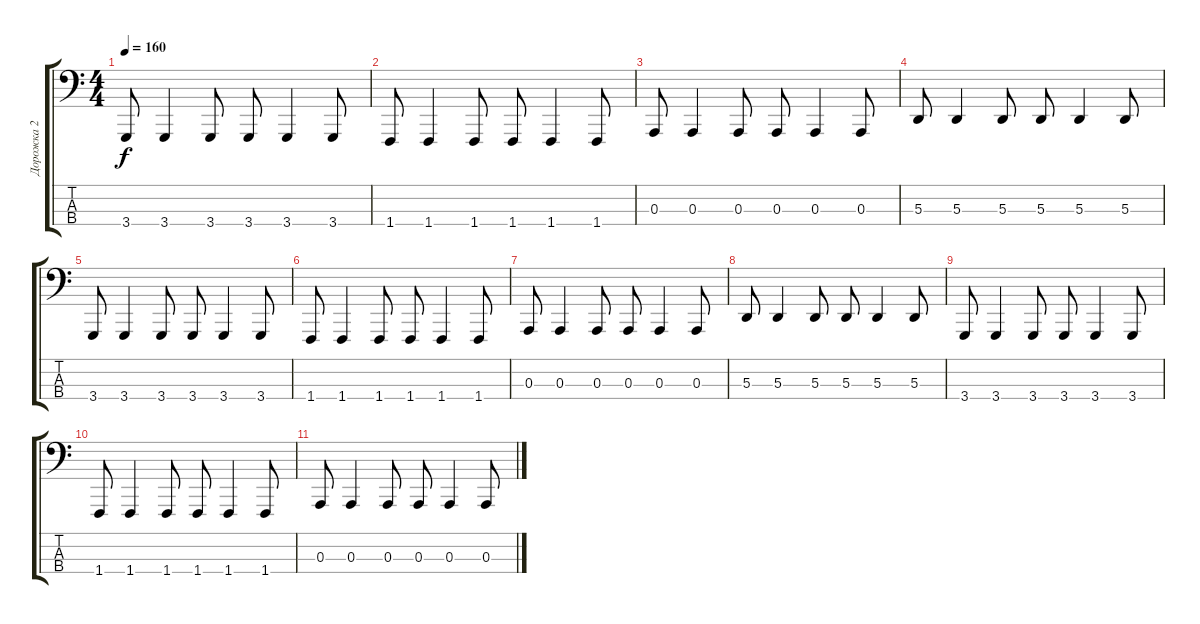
\track ("Дорожка 2" "Дорожка 2") {instrument lead8bassandlead}
\staff {score tabs}
\tuning (G2 D2 A1 E1) {hide}
\ts (4 4)
\tempo 160
\clef f4
\ks c
3.4.8{dy f} 3.4.4 3.4.8 3.4.8 3.4.4 3.4.8 |
1.4.8 1.4.4 1.4.8 1.4.8 1.4.4 1.4.8 |
0.3.8 0.3.4 0.3.8 0.3.8 0.3.4 0.3.8 |
5.3.8 5.3.4 5.3.8 5.3.8 5.3.4 5.3.8 |
3.4.8 3.4.4 3.4.8 3.4.8 3.4.4 3.4.8 |
1.4.8 1.4.4 1.4.8 1.4.8 1.4.4 1.4.8 |
0.3.8 0.3.4 0.3.8 0.3.8 0.3.4 0.3.8 |
5.3.8 5.3.4 5.3.8 5.3.8 5.3.4 5.3.8 |
3.4.8 3.4.4 3.4.8 3.4.8 3.4.4 3.4.8 |
1.4.8 1.4.4 1.4.8 1.4.8 1.4.4 1.4.8 |
0.3.8 0.3.4 0.3.8 0.3.8 0.3.4 0.3.8
